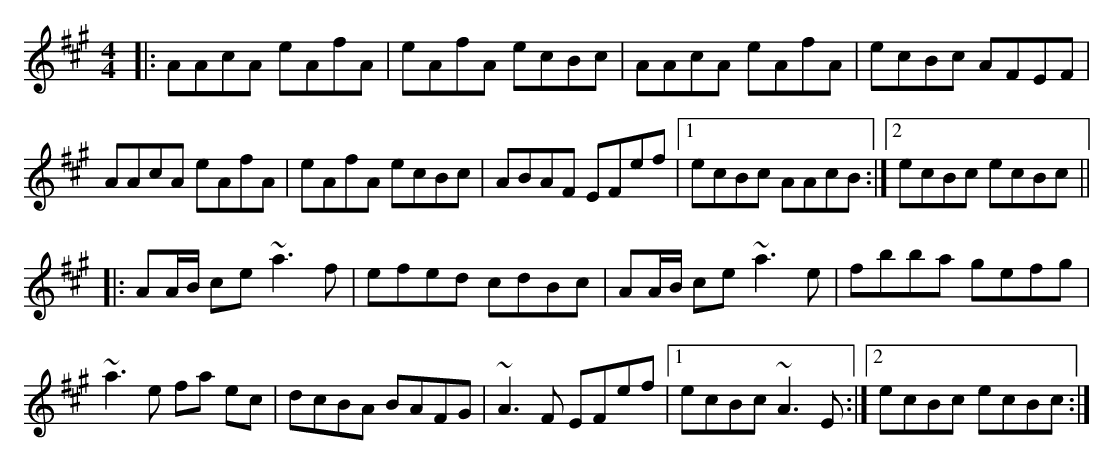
X:1
M:4/4
K:A
|:AAcA eAfA|eAfA ecBc|AAcA eAfA|ecBc AFEF|
AAcA eAfA|eAfA ecBc|ABAF EFef|1 ecBc AAcB:|2 ecBc ecBc||
|:AA/B/ ce ~a3f|efed cdBc|AA/B/ ce ~a3e|fbba gefg|
~a3e fa ec|dcBA BAFG|~A3F EFef|1 ecBc ~A3E:|2 ecBc ecBc:|
